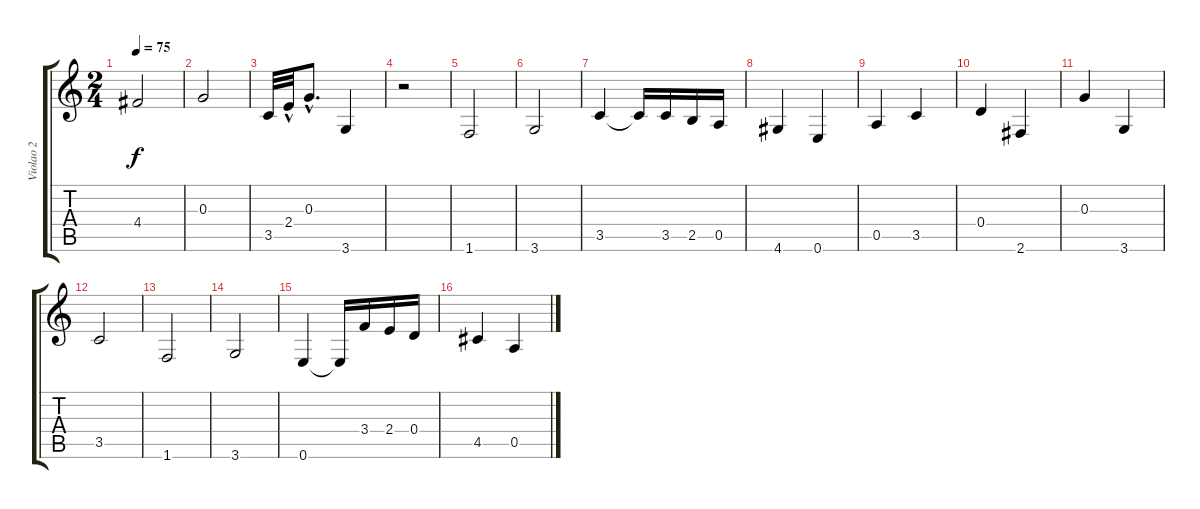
\track ("Violao 2" "Violao 2") {instrument acousticguitarnylon}
\staff {score tabs}
\tuning (E4 B3 G3 D3 A2 E2) {hide}
\ts (2 4)
\tempo 75
\clef g2
\ks c
4.4.2{dy f} |
0.3.2 |
3.5.32 2.4{hac}.32 0.3{hac}.8{d} 3.6.4 |
r.2 |
1.6.2 |
3.6.2 |
3.5.4 3.5{t}.16 3.5.16 2.5.16 0.5.16 |
4.6.4 0.6.4 |
0.5.4 3.5.4 |
0.4.4 2.6.4 |
0.3.4 3.6.4 |
3.5.2 |
1.6.2 |
3.6.2 |
0.6.4 0.6{t}.16 3.4.16 2.4.16 0.4.16 |
4.5.4 0.5.4
